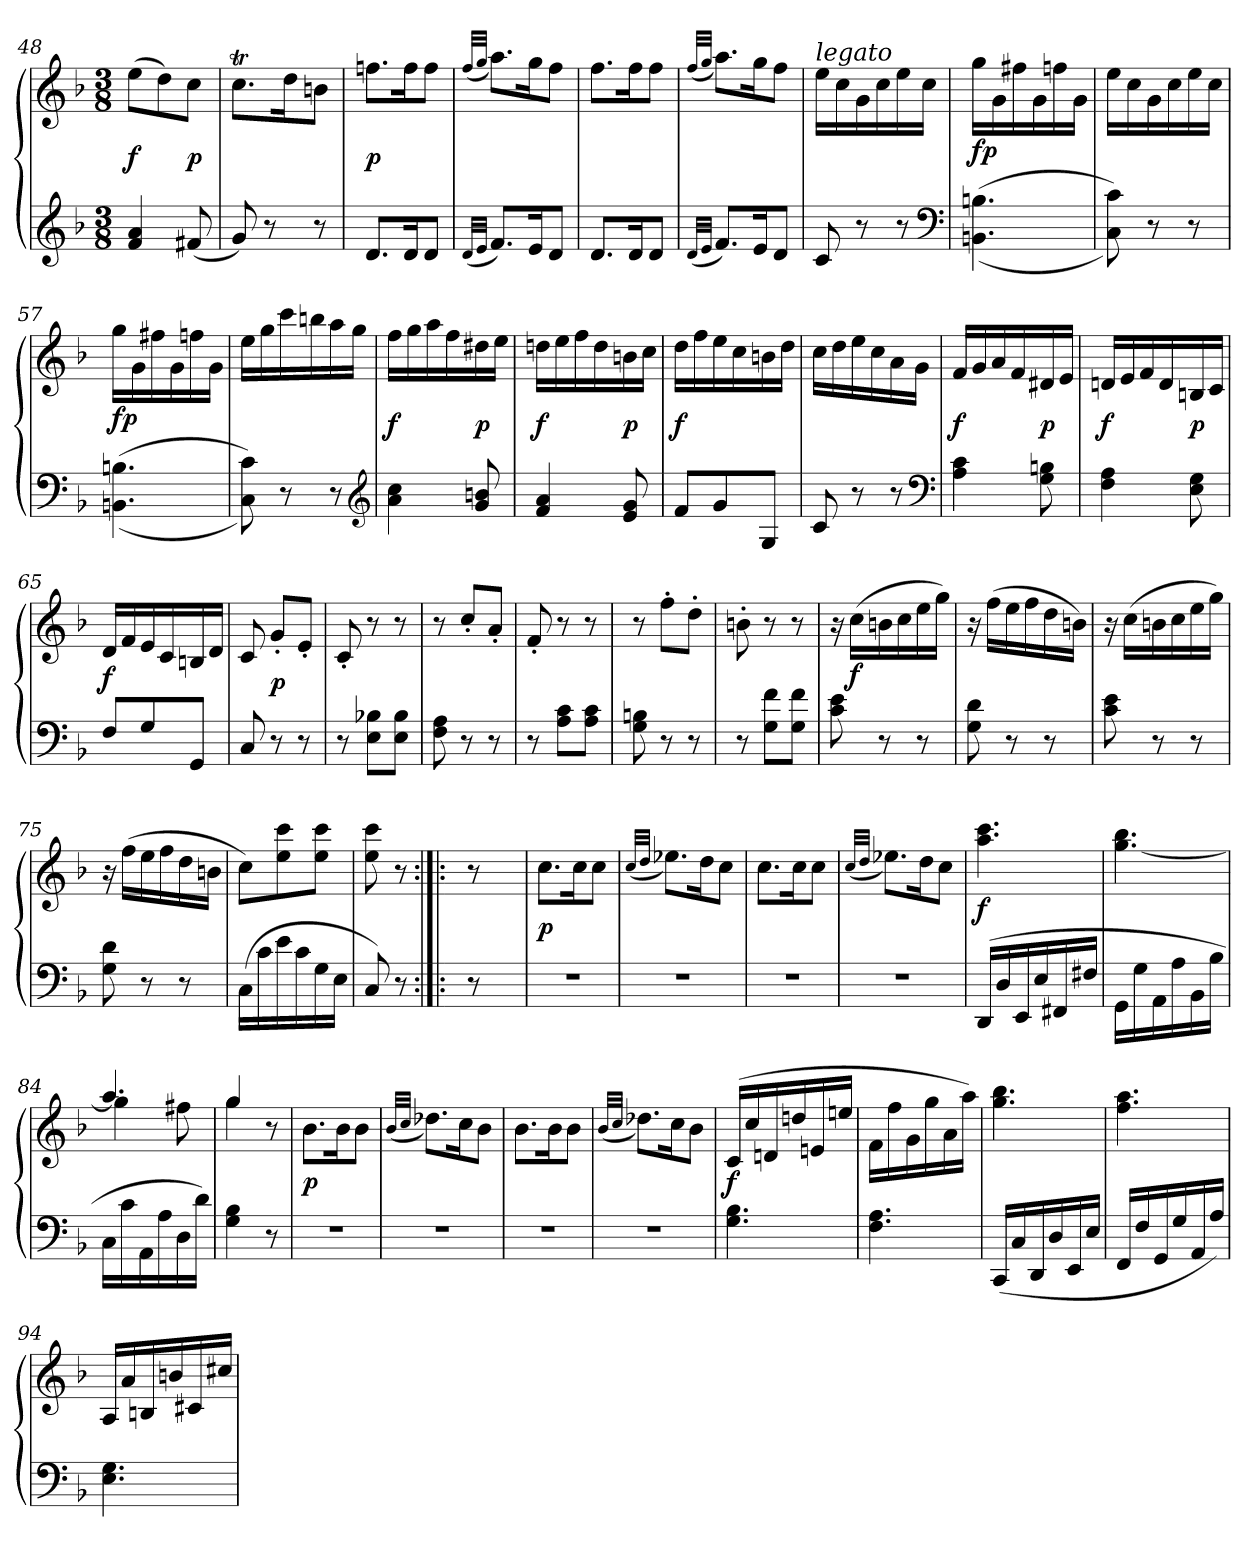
**kern	**kern	**dynam
*part1	*part1	*part1
*staff2	*staff1	*staff1/2
*clefG2	*clefG2	*
*k[b-]	*k[b-]	*
*F:	*F:	*
*M3/8	*M3/8	*
=48	=48	=48
4f 4a	(8eeL	f
.	8dd)	.
(8f#X	8ccJ	p
=49	=49	=49
8g)	8.ccTL	.
8r	.	.
.	16ddk	.
8r	8bnJ	.
!!LO:LB:g=z
=50	=50	=50
8.dL	8.ffnL	p
16dk	16ffk	.
8dJ	8ffJ	.
=51	=51	=51
(32qdLLL	(32qffLLL	.
32qeJJJ	32qggJJJ	.
8.fL)	8.aaL)	.
16ek	16ggk	.
8dJ	8ffJ	.
=52	=52	=52
8.dL	8.ffL	.
16dk	16ffk	.
8dJ	8ffJ	.
=53	=53	=53
(32qdLLL	(32qffLLL	.
32qeJJJ	32qggJJJ	.
8.fL)	8.aaL)	.
16ek	16ggk	.
8dJ	8ffJ	.
=54	=54	=54
!	!LO:TX:a:i:t=legato	!
8c	16eeLL	.
.	16cc	.
8r	16g	.
.	16cc	.
8r	16ee	.
.	16ccJJ	.
*clefF4	*	*
=55	=55	=55
(<(>4.BBn 4.Bn	16ggLL	fp
.	16g	.
.	16ff#X	.
.	16g	.
.	16ffn	.
.	16gJJ	.
=56	=56	=56
8C 8c))	16eeLL	.
.	16cc	.
8r	16g	.
.	16cc	.
8r	16ee	.
.	16ccJJ	.
=57	=57	=57
(<(>4.BBn 4.Bn	16ggLL	fp
.	16g	.
.	16ff#X	.
.	16g	.
.	16ffn	.
.	16gJJ	.
=58	=58	=58
8C 8c))	16eeLL	.
.	16gg	.
8r	16ccc	.
.	16bbn	.
8r	16aa	.
.	16ggJJ	.
*clefG2	*	*
!!LO:LB:g=z
=59	=59	=59
4a 4cc	16ffLL	f
.	16gg	.
.	16aa	.
.	16ff	.
8g 8bn	16dd#X	p
.	16eeJJ	.
=60	=60	=60
4f 4a	16ddnLL	f
.	16ee	.
.	16ff	.
.	16dd	.
8e 8g	16bn	p
.	16ccJJ	.
=61	=61	=61
8fL	16ddLL	f
.	16ff	.
8g	16ee	.
.	16cc	.
8GJ	16bn	.
.	16ddJJ	.
=62	=62	=62
8c	16ccLL	.
.	16dd	.
8r	16ee	.
.	16cc	.
8r	16a	.
.	16gJJ	.
*clefF4	*	*
=63	=63	=63
4A 4c	16fLL	f
.	16g	.
.	16a	.
.	16f	.
8G 8Bn	16d#X	p
.	16eJJ	.
=64	=64	=64
4F 4A	16dnLL	f
.	16e	.
.	16f	.
.	16d	.
8E 8G	16Bn	p
.	16cJJ	.
=65	=65	=65
8FL	16dLL	f
.	16f	.
8G	16e	.
.	16c	.
8GGJ	16Bn	.
.	16dJJ	.
=66	=66	=66
8C	8c	.
8r	8g'L	p
8r	8e'J	.
!!LO:LB:g=z
=67	=67	=67
8r	8c'	.
8E 8B-XL	8r	.
8E 8B-J	8r	.
=68	=68	=68
8F 8A	8r	.
8r	8cc'/L	.
8r	8a'/J	.
=69	=69	=69
8r	8f'	.
8A 8cL	8r	.
8A 8cJ	8r	.
=70	=70	=70
8G 8Bn	8r	.
8r	8ff'L	.
8r	8dd'J	.
=71	=71	=71
8r	8bn'	.
8G 8fL	8r	.
8G 8fJ	8r	.
=72	=72	=72
8c 8e	16r	.
.	(16ccLL	f
8r	16bn	.
.	16cc	.
8r	16ee	.
.	16ggJJ)	.
=73	=73	=73
8G 8d	16r	.
.	(16ffLL	.
8r	16ee	.
.	16ff	.
8r	16dd	.
.	16bnJJ)	.
=74	=74	=74
8c 8e	16r	.
.	(16ccLL	.
8r	16bn	.
.	16cc	.
8r	16ee	.
.	16ggJJ)	.
=75	=75	=75
8G 8d	16r	.
.	(16ffLL	.
8r	16ee	.
.	16ff	.
8r	16dd	.
.	16bnJJ	.
=76	=76	=76
(16CLL	8ccL)	.
16c	.	.
16e	8ee 8ccc	.
16c	.	.
16G	8ee 8cccJ	.
16EJJ	.	.
=77	=77	=77
8C)	8ee 8ccc	.
8r	8r	.
!!LO:LB:g=z
=:|!|:	=:|!|:	=:|!|:
8r	8r	.
=78	=78	=78
4.r	8.ccL	p
.	16cck	.
.	8ccJ	.
=79	=79	=79
.	(32qccLLL	.
.	32qddJJJ	.
4.r	8.ee-XL)	.
.	16ddk	.
.	8ccJ	.
=80	=80	=80
4.r	8.ccL	.
.	16cck	.
.	8ccJ	.
=81	=81	=81
.	(32qccLLL	.
.	32qddJJJ	.
4.r	8.ee-XL)	.
.	16ddk	.
.	8ccJ	.
=82	=82	=82
(16DDLL	4.aa 4.ccc	f
16D	.	.
16EE	.	.
16E	.	.
16FF#X	.	.
16F#XJJ	.	.
=83	=83	=83
16GGLL	[4.gg 4.bb-	.
16G	.	.
16AA	.	.
16A	.	.
16BB-	.	.
16B-JJ	.	.
=84	=84	=84
*	*^	*
16CLL	4.aa	4gg]	.
16c	.	.	.
16AA	.	.	.
16A	.	.	.
16D	.	8ff#X	.
16dJJ)	.	.	.
=85	=85	=85	=85
4G 4B-	4gg	4gg	.
8r	8r	8ryy	.
*	*v	*v	*
!!LO:LB:g=z
=86	=86	=86
4.r	8.b-L	p
.	16b-k	.
.	8b-J	.
=87	=87	=87
.	(32qb-LLL	.
.	32qccJJJ	.
4.r	8.dd-XL)	.
.	16cck	.
.	8b-J	.
=88	=88	=88
4.r	8.b-L	.
.	16b-k	.
.	8b-J	.
=89	=89	=89
.	(32qb-LLL	.
.	32qccJJJ	.
4.r	8.dd-XL)	.
.	16cck	.
.	8b-J	.
=90	=90	=90
4.G 4.B-	(16cLL	f
.	16cc	.
.	16dn	.
.	16ddn	.
.	16en	.
.	16eenJJ	.
=91	=91	=91
4.F 4.A	16fLL	.
.	16ff	.
.	16g	.
.	16gg	.
.	16a	.
.	16aaJJ)	.
=92	=92	=92
(16CCLL	4.gg 4.bb-	.
16C	.	.
16DD	.	.
16D	.	.
16EE	.	.
16EJJ	.	.
=93	=93	=93
16FFLL	4.ff 4.aa	.
16F	.	.
16GG	.	.
16G	.	.
16AA	.	.
16AJJ)	.	.
!!LO:LB:g=z
=94	=94	=94
4.E 4.G	16ALL	.
.	16a	.
.	16Bn	.
.	16bn	.
.	16c#X	.
.	16cc#XJJ	.
=	=	=
*-	*-	*-
